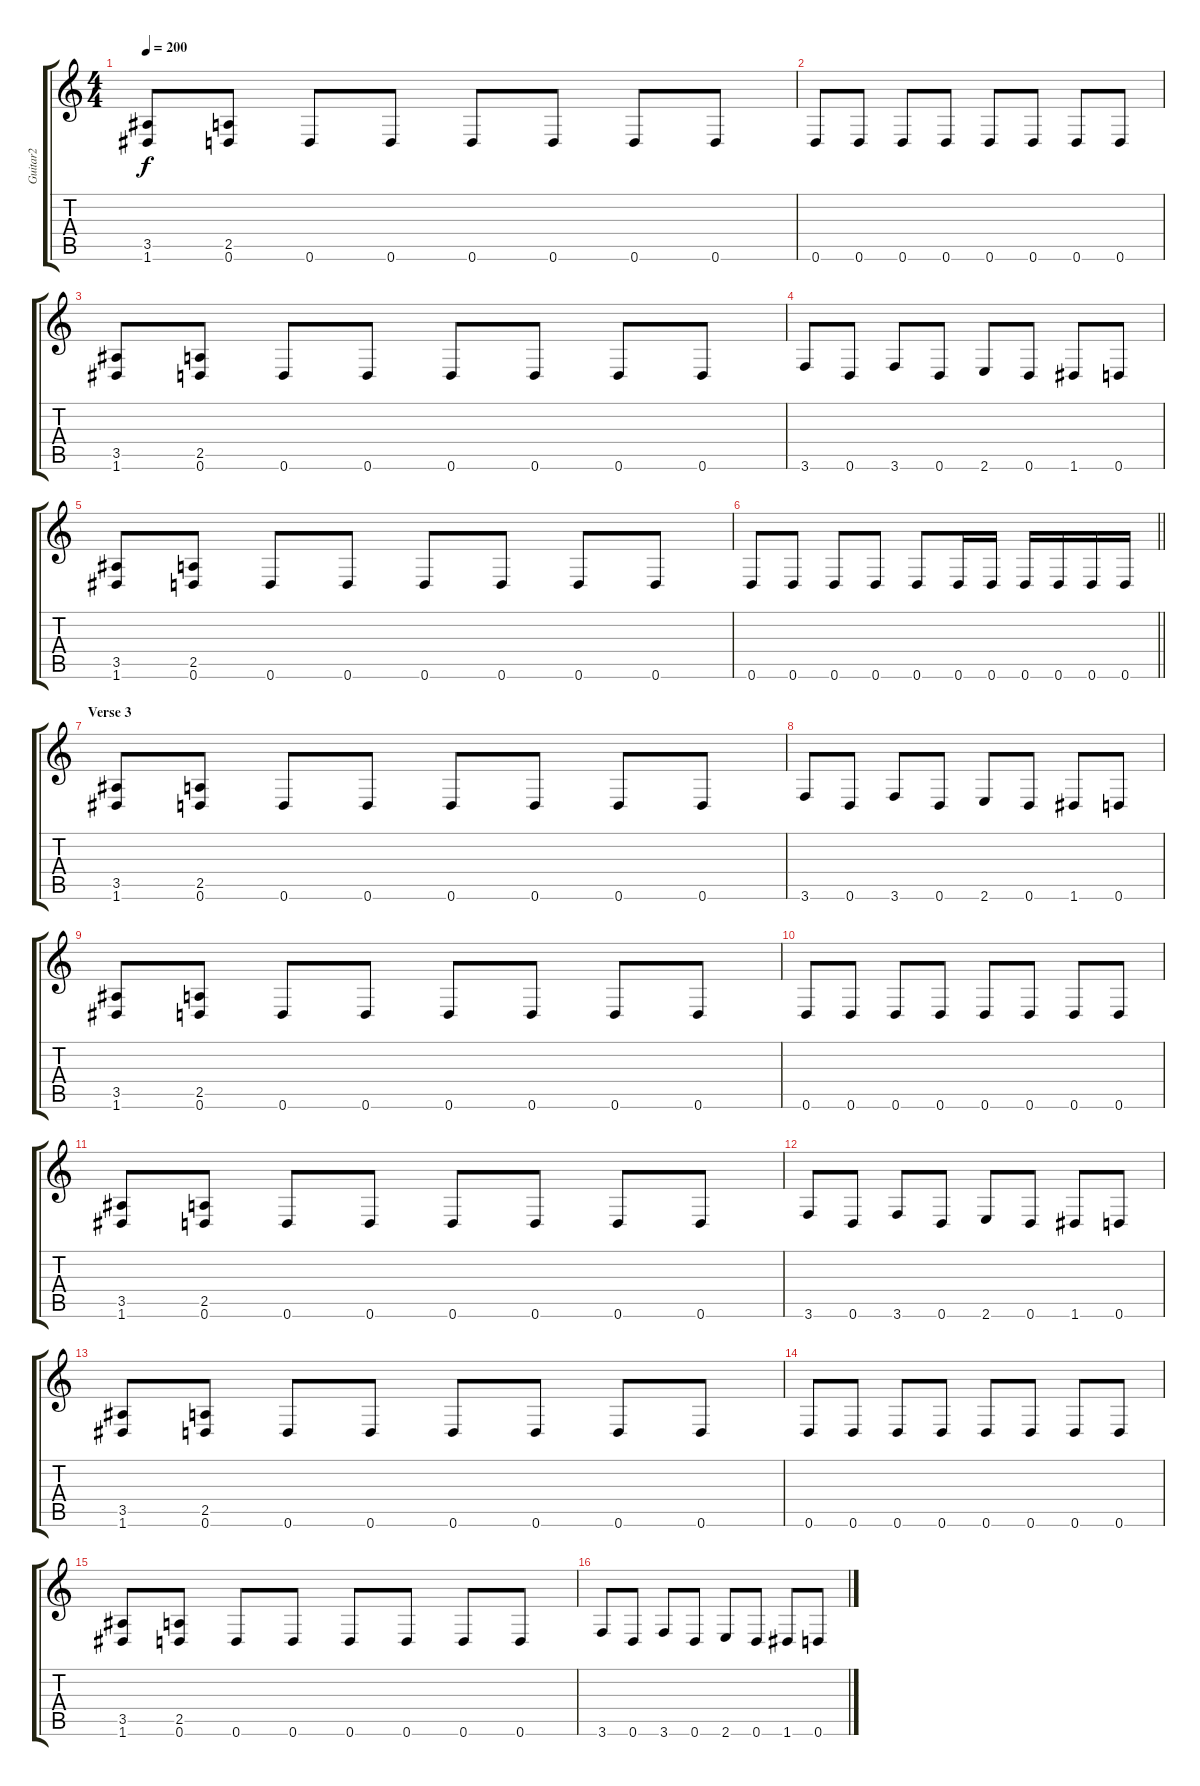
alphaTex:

\track ("Guitar2" "Guitar2") {instrument distortionguitar}
\staff {score tabs}
\tuning (D4 A3 F3 C3 G2 D2) {hide}
\ts (4 4)
\tempo 200
\clef g2
\ks c
(3.5 1.6).8{dy f} (2.5 0.6).8 0.6.8 0.6.8 0.6.8 0.6.8 0.6.8 0.6.8 |
0.6.8 0.6.8 0.6.8 0.6.8 0.6.8 0.6.8 0.6.8 0.6.8 |
(3.5 1.6).8 (2.5 0.6).8 0.6.8 0.6.8 0.6.8 0.6.8 0.6.8 0.6.8 |
3.6.8 0.6.8 3.6.8 0.6.8 2.6.8 0.6.8 1.6.8 0.6.8 |
(3.5 1.6).8 (2.5 0.6).8 0.6.8 0.6.8 0.6.8 0.6.8 0.6.8 0.6.8 |
\barLineRight lightlight
0.6.8 0.6.8 0.6.8 0.6.8 0.6.8 0.6.16 0.6.16 0.6.16 0.6.16 0.6.16 0.6.16 |
\section ("" "Verse 3")
(3.5 1.6).8 (2.5 0.6).8 0.6.8 0.6.8 0.6.8 0.6.8 0.6.8 0.6.8 |
3.6.8 0.6.8 3.6.8 0.6.8 2.6.8 0.6.8 1.6.8 0.6.8 |
(3.5 1.6).8 (2.5 0.6).8 0.6.8 0.6.8 0.6.8 0.6.8 0.6.8 0.6.8 |
0.6.8 0.6.8 0.6.8 0.6.8 0.6.8 0.6.8 0.6.8 0.6.8 |
(3.5 1.6).8 (2.5 0.6).8 0.6.8 0.6.8 0.6.8 0.6.8 0.6.8 0.6.8 |
3.6.8 0.6.8 3.6.8 0.6.8 2.6.8 0.6.8 1.6.8 0.6.8 |
(3.5 1.6).8 (2.5 0.6).8 0.6.8 0.6.8 0.6.8 0.6.8 0.6.8 0.6.8 |
0.6.8 0.6.8 0.6.8 0.6.8 0.6.8 0.6.8 0.6.8 0.6.8 |
(3.5 1.6).8 (2.5 0.6).8 0.6.8 0.6.8 0.6.8 0.6.8 0.6.8 0.6.8 |
3.6.8 0.6.8 3.6.8 0.6.8 2.6.8 0.6.8 1.6.8 0.6.8
